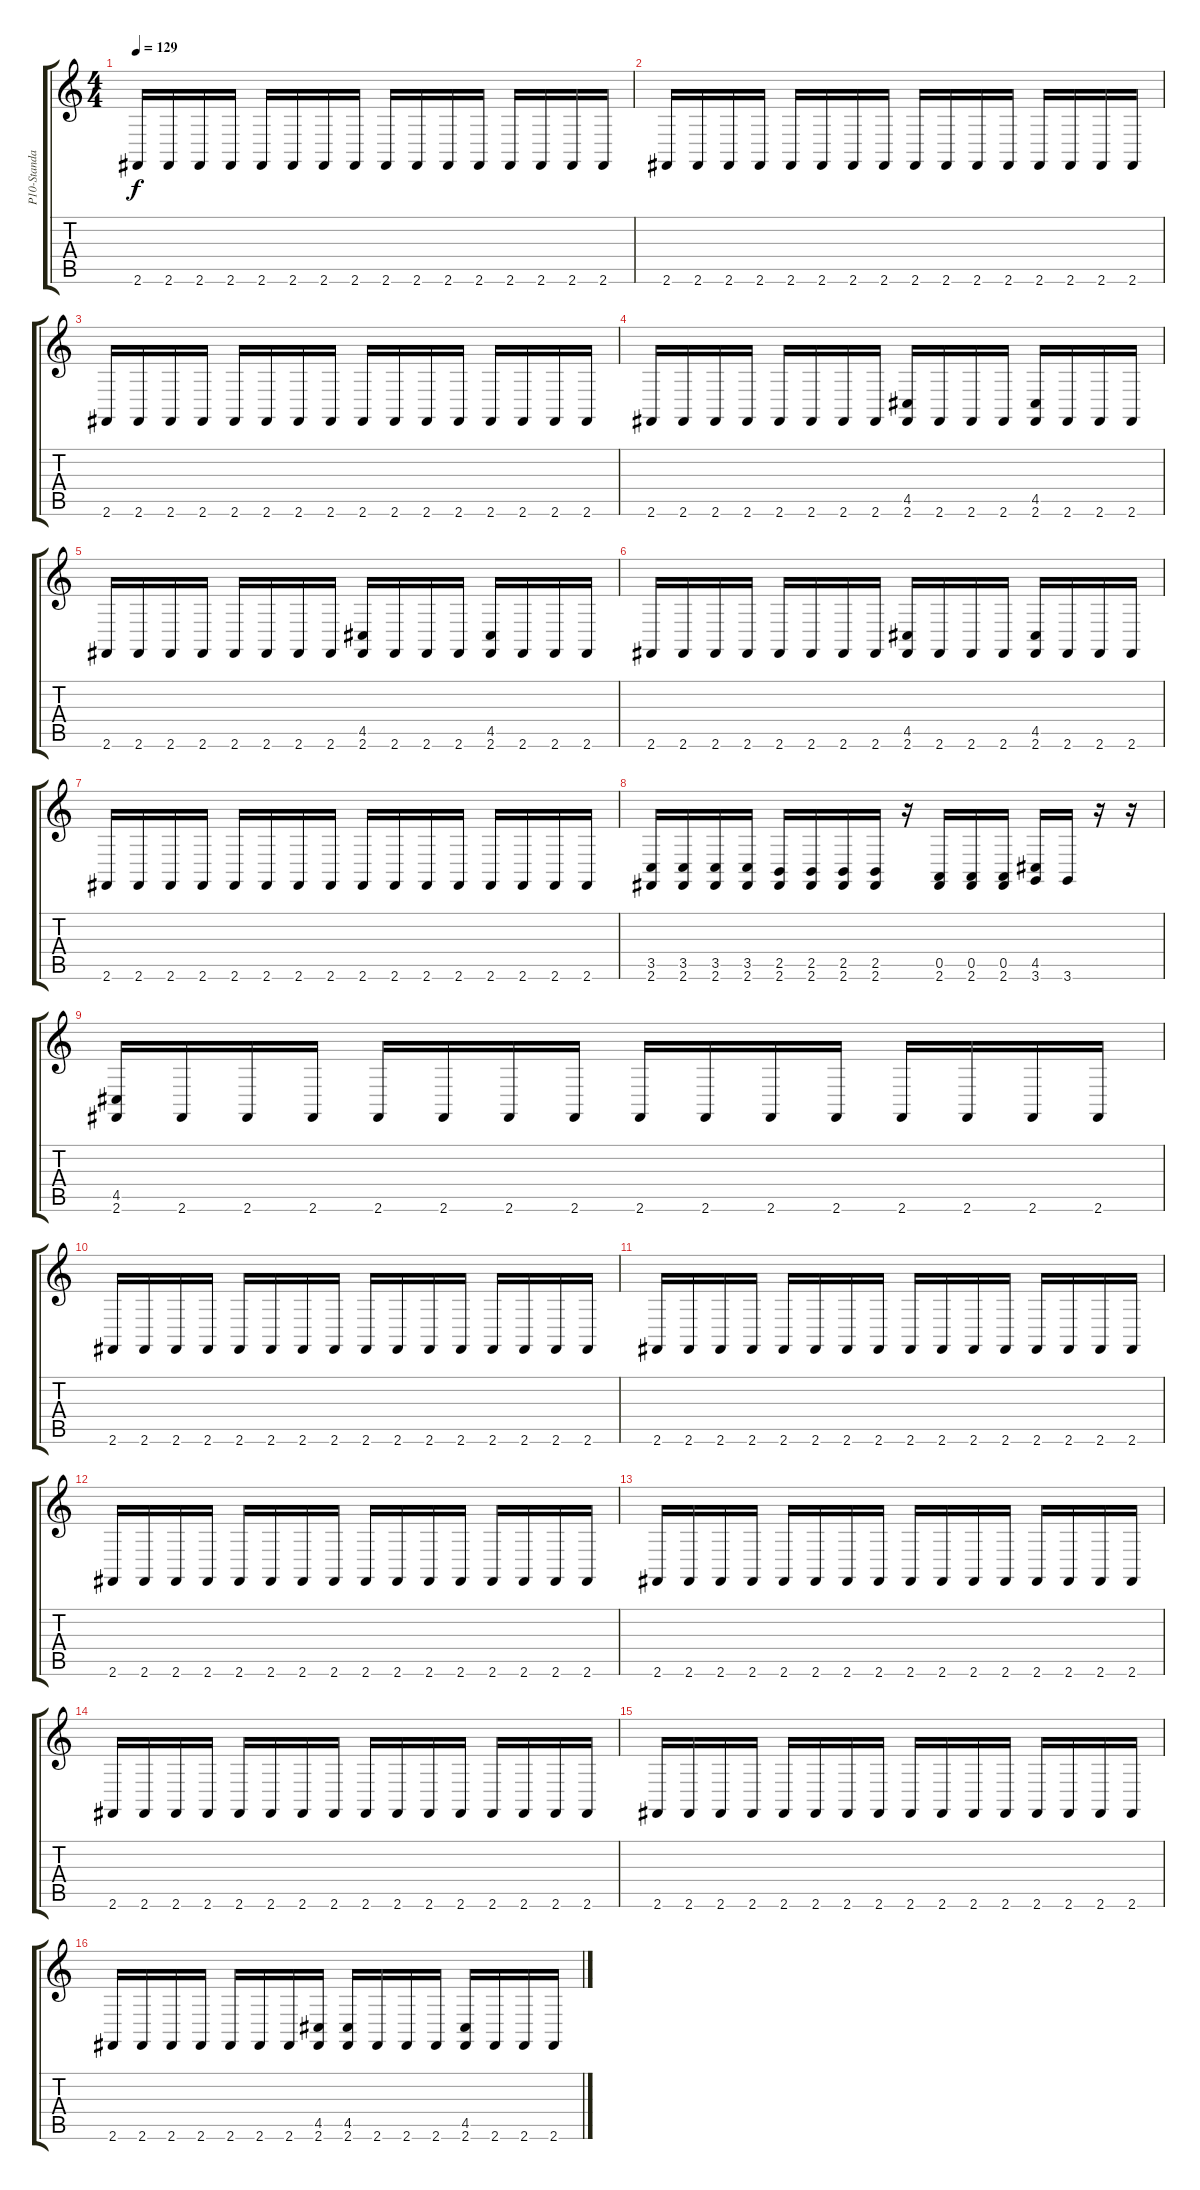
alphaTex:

\track ("P10-Standard Kit 2" "P10-Standa") {instrument brightacousticpiano}
\staff {score tabs}
\tuning (E4 B3 G3 D3 A2 E2) {hide}
\ts (4 4)
\tempo 129
\clef g2
\ks c
2.6.16{dy f} 2.6.16 2.6.16 2.6.16 2.6.16 2.6.16 2.6.16 2.6.16 2.6.16 2.6.16 2.6.16 2.6.16 2.6.16 2.6.16 2.6.16 2.6.16 |
2.6.16 2.6.16 2.6.16 2.6.16 2.6.16 2.6.16 2.6.16 2.6.16 2.6.16 2.6.16 2.6.16 2.6.16 2.6.16 2.6.16 2.6.16 2.6.16 |
2.6.16 2.6.16 2.6.16 2.6.16 2.6.16 2.6.16 2.6.16 2.6.16 2.6.16 2.6.16 2.6.16 2.6.16 2.6.16 2.6.16 2.6.16 2.6.16 |
2.6.16 2.6.16 2.6.16 2.6.16 2.6.16 2.6.16 2.6.16 2.6.16 (4.5 2.6).16 2.6.16 2.6.16 2.6.16 (4.5 2.6).16 2.6.16 2.6.16 2.6.16 |
2.6.16 2.6.16 2.6.16 2.6.16 2.6.16 2.6.16 2.6.16 2.6.16 (4.5 2.6).16 2.6.16 2.6.16 2.6.16 (4.5 2.6).16 2.6.16 2.6.16 2.6.16 |
2.6.16 2.6.16 2.6.16 2.6.16 2.6.16 2.6.16 2.6.16 2.6.16 (4.5 2.6).16 2.6.16 2.6.16 2.6.16 (4.5 2.6).16 2.6.16 2.6.16 2.6.16 |
2.6.16 2.6.16 2.6.16 2.6.16 2.6.16 2.6.16 2.6.16 2.6.16 2.6.16 2.6.16 2.6.16 2.6.16 2.6.16 2.6.16 2.6.16 2.6.16 |
(3.5 2.6).16 (3.5 2.6).16 (3.5 2.6).16 (3.5 2.6).16 (2.5 2.6).16 (2.5 2.6).16 (2.5 2.6).16 (2.5 2.6).16 r.16 (0.5 2.6).16 (0.5 2.6).16 (0.5 2.6).16 (4.5 3.6).16 3.6.16 r.16 r.16 |
(4.5 2.6).16 2.6.16 2.6.16 2.6.16 2.6.16 2.6.16 2.6.16 2.6.16 2.6.16 2.6.16 2.6.16 2.6.16 2.6.16 2.6.16 2.6.16 2.6.16 |
2.6.16 2.6.16 2.6.16 2.6.16 2.6.16 2.6.16 2.6.16 2.6.16 2.6.16 2.6.16 2.6.16 2.6.16 2.6.16 2.6.16 2.6.16 2.6.16 |
2.6.16 2.6.16 2.6.16 2.6.16 2.6.16 2.6.16 2.6.16 2.6.16 2.6.16 2.6.16 2.6.16 2.6.16 2.6.16 2.6.16 2.6.16 2.6.16 |
2.6.16 2.6.16 2.6.16 2.6.16 2.6.16 2.6.16 2.6.16 2.6.16 2.6.16 2.6.16 2.6.16 2.6.16 2.6.16 2.6.16 2.6.16 2.6.16 |
2.6.16 2.6.16 2.6.16 2.6.16 2.6.16 2.6.16 2.6.16 2.6.16 2.6.16 2.6.16 2.6.16 2.6.16 2.6.16 2.6.16 2.6.16 2.6.16 |
2.6.16 2.6.16 2.6.16 2.6.16 2.6.16 2.6.16 2.6.16 2.6.16 2.6.16 2.6.16 2.6.16 2.6.16 2.6.16 2.6.16 2.6.16 2.6.16 |
2.6.16 2.6.16 2.6.16 2.6.16 2.6.16 2.6.16 2.6.16 2.6.16 2.6.16 2.6.16 2.6.16 2.6.16 2.6.16 2.6.16 2.6.16 2.6.16 |
2.6.16 2.6.16 2.6.16 2.6.16 2.6.16 2.6.16 2.6.16 (4.5 2.6).16 (4.5 2.6).16 2.6.16 2.6.16 2.6.16 (4.5 2.6).16 2.6.16 2.6.16 2.6.16
